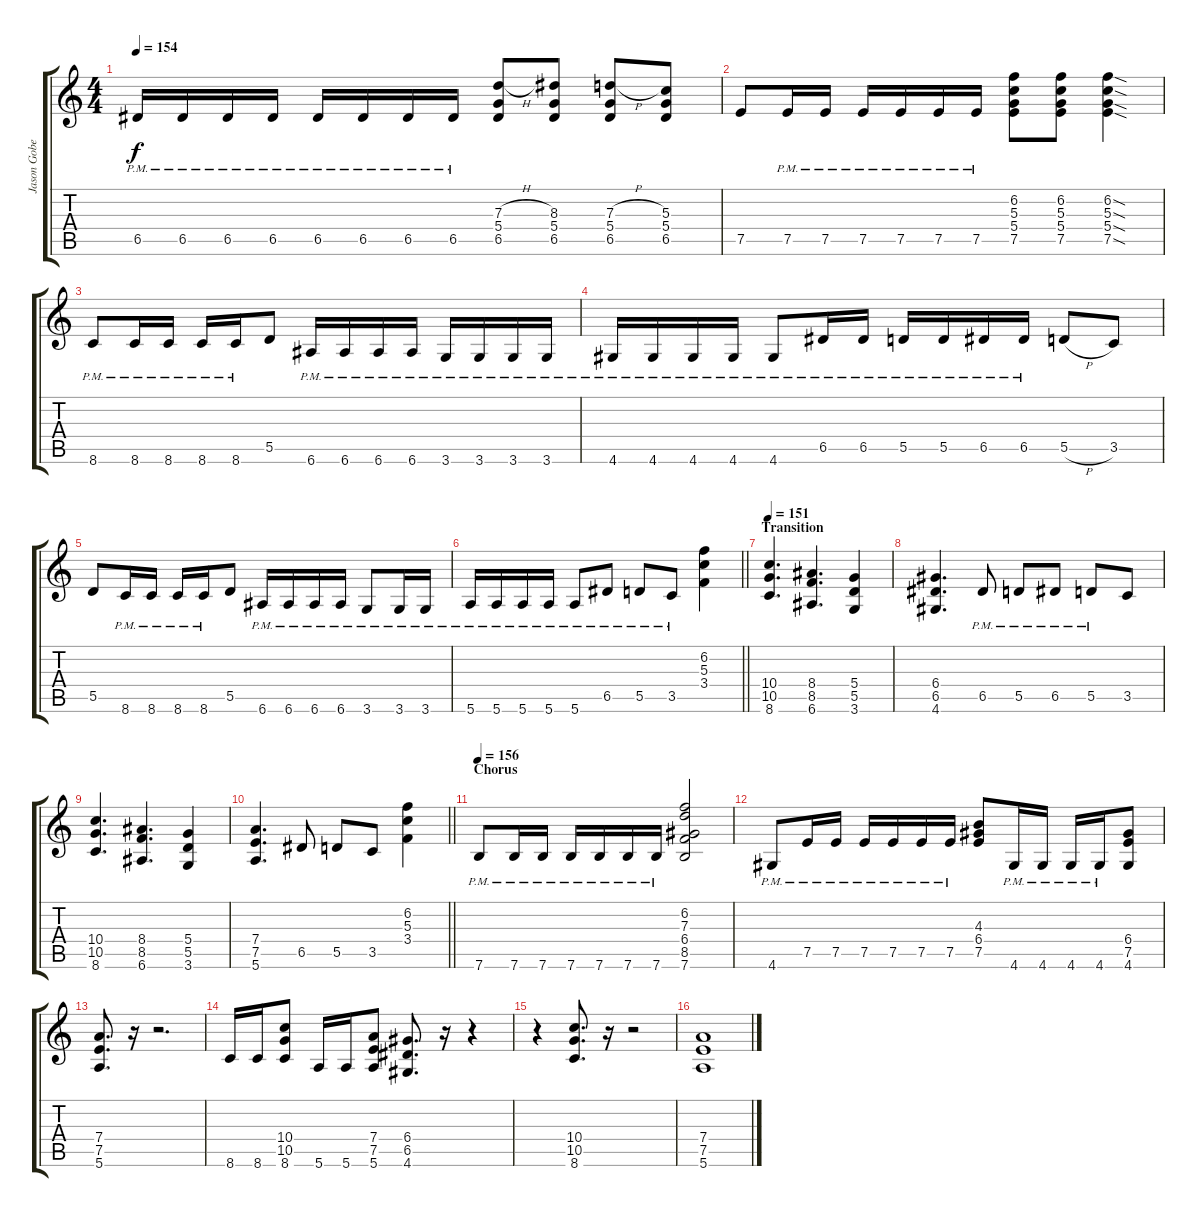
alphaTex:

\track ("Jason Gobel" "Jason Gobe") {instrument distortionguitar}
\staff {score tabs}
\tuning (E4 B3 G3 D3 A2 E2) {hide}
\ts (4 4)
\tempo 154
\clef g2
\ks c
6.5{pm}.16{dy f} 6.5{pm}.16 6.5{pm}.16 6.5{pm}.16 6.5{pm}.16 6.5{pm}.16 6.5{pm}.16 6.5{pm}.16 (7.3{h} 5.4 6.5).8 (8.3 5.4 6.5).8 (7.3{h} 5.4 6.5).8 (5.3 5.4 6.5).8 |
7.5.8 7.5{pm}.16 7.5{pm}.16 7.5{pm}.16 7.5{pm}.16 7.5{pm}.16 7.5{pm}.16 (6.2 5.3 5.4 7.5).8 (6.2 5.3 5.4 7.5).8 (6.2{sod} 5.3{sod} 5.4{sod} 7.5{sod}).4 |
8.6{pm}.8 8.6{pm}.16 8.6{pm}.16 8.6{pm}.16 8.6{pm}.16 5.5.8 6.6{pm}.16 6.6{pm}.16 6.6{pm}.16 6.6{pm}.16 3.6{pm}.16 3.6{pm}.16 3.6{pm}.16 3.6{pm}.16 |
4.6{pm}.16 4.6{pm}.16 4.6{pm}.16 4.6{pm}.16 4.6{pm}.8 6.5{pm}.16 6.5{pm}.16 5.5{pm}.16 5.5{pm}.16 6.5{pm}.16 6.5{pm}.16 5.5{h}.8 3.5.8 |
5.5.8 8.6{pm}.16 8.6{pm}.16 8.6{pm}.16 8.6{pm}.16 5.5.8 6.6{pm}.16 6.6{pm}.16 6.6{pm}.16 6.6{pm}.16 3.6{pm}.8 3.6{pm}.16 3.6{pm}.16 |
\barLineRight lightlight
5.6{pm}.16 5.6{pm}.16 5.6{pm}.16 5.6{pm}.16 5.6{pm}.8 6.5{pm}.8 5.5{pm}.8 3.5{pm}.8 (6.2 5.3 3.4).4 |
\section ("" "Transition")
\tempo 151
(10.4 10.5 8.6).4{d} (8.4 8.5 6.6).4{d} (5.4 5.5 3.6).4 |
(6.4 6.5 4.6).4{d} 6.5{pm}.8 5.5{pm}.8 6.5{pm}.8 5.5{pm}.8 3.5.8 |
(10.4 10.5 8.6).4{d} (8.4 8.5 6.6).4{d} (5.4 5.5 3.6).4 |
\barLineRight lightlight
(7.4 7.5 5.6).4{d} 6.5.8 5.5.8 3.5.8 (6.2 5.3 3.4).4 |
\section ("" "Chorus")
\tempo 156
7.6{pm}.8 7.6{pm}.16 7.6{pm}.16 7.6{pm}.16 7.6{pm}.16 7.6{pm}.16 7.6{pm}.16 (6.2 7.3 6.4 8.5 7.6).2 |
4.6{pm}.8 7.5{pm}.16 7.5{pm}.16 7.5{pm}.16 7.5{pm}.16 7.5{pm}.16 7.5{pm}.16 (4.3 6.4 7.5).8 4.6{pm}.16 4.6{pm}.16 4.6{pm}.16 4.6{pm}.16 (6.4 7.5 4.6).8 |
(7.4 7.5 5.6).8{d} r.16 r.2{d} |
8.6.16 8.6.16 (10.4 10.5 8.6).8 5.6.16 5.6.16 (7.4 7.5 5.6).8 (6.4 6.5 4.6).8{d} r.16 r.4 |
r.4 (10.4 10.5 8.6).8{d} r.16 r.2 |
(7.4 7.5 5.6).1
